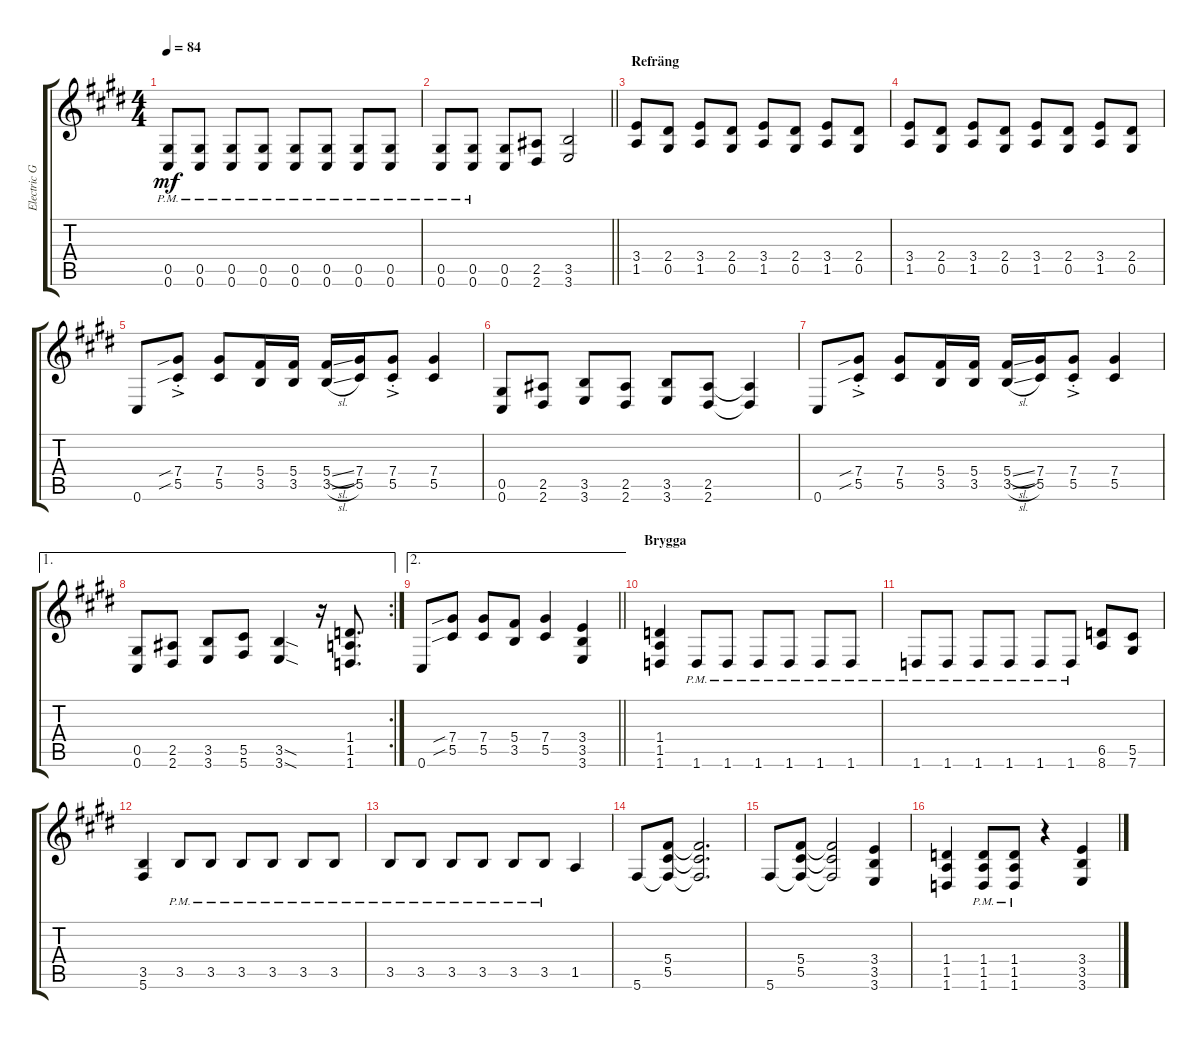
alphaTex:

\track ("Electric Guitar" "Electric G") {instrument distortionguitar}
\staff {score tabs}
\tuning (Eb4 Bb3 Gb3 Db3 Ab2 Db2) {hide}
\ts (4 4)
\tempo 84
\clef g2
\ks c#minor
(0.5{pm} 0.6{pm}).8{dy mf} (0.5{pm} 0.6{pm}).8 (0.5{pm} 0.6{pm}).8 (0.5{pm} 0.6{pm}).8 (0.5{pm} 0.6{pm}).8 (0.5{pm} 0.6{pm}).8 (0.5{pm} 0.6{pm}).8 (0.5{pm} 0.6{pm}).8 |
\barLineRight lightlight
(0.5{pm} 0.6{pm}).8 (0.5{pm} 0.6{pm}).8 (0.5 0.6).8 (2.5 2.6).8 (3.5 3.6).2 |
\section ("" "Refräng")
(3.4 1.5).8 (2.4 0.5).8 (3.4 1.5).8 (2.4 0.5).8 (3.4 1.5).8 (2.4 0.5).8 (3.4 1.5).8 (2.4 0.5).8 |
(3.4 1.5).8 (2.4 0.5).8 (3.4 1.5).8 (2.4 0.5).8 (3.4 1.5).8 (2.4 0.5).8 (3.4 1.5).8 (2.4 0.5).8 |
0.6.8 (7.4{sib ac st} 5.5{sib ac st}).8 (7.4 5.5).8 (5.4 3.5).16 (5.4 3.5).16 (5.4{sl} 3.5{sl}).16 (7.4 5.5).16 (7.4{ac st} 5.5{ac st}).8 (7.4 5.5).4 |
(0.5 0.6).8 (2.5 2.6).8 (3.5 3.6).8 (2.5 2.6).8 (3.5 3.6).8 (2.5 2.6).8 (2.5{t} 2.6{t}).4 |
0.6.8 (7.4{sib ac st} 5.5{sib ac st}).8 (7.4 5.5).8 (5.4 3.5).16 (5.4 3.5).16 (5.4{sl} 3.5{sl}).16 (7.4 5.5).16 (7.4{ac st} 5.5{ac st}).8 (7.4 5.5).4 |
\ae 1
\rc 2
(0.5 0.6).8 (2.5 2.6).8 (3.5 3.6).8 (5.5 5.6).8 (3.5{sod} 3.6{sod}).4 r.16 (1.4 1.5 1.6).8{d} |
\ae 2
\barLineRight lightlight
0.6.8 (7.4{sib} 5.5{sib}).8 (7.4 5.5).8 (5.4 3.5).8 (7.4 5.5).4 (3.4 3.5 3.6).4 |
\section ("" "Brygga")
(1.4 1.5 1.6).4 1.6{pm}.8 1.6{pm}.8 1.6{pm}.8 1.6{pm}.8 1.6{pm}.8 1.6{pm}.8 |
1.6{pm}.8 1.6{pm}.8 1.6{pm}.8 1.6{pm}.8 1.6{pm}.8 1.6{pm}.8 (6.5 8.6).8 (5.5 7.6).8 |
(3.5 5.6).4 3.5{pm}.8 3.5{pm}.8 3.5{pm}.8 3.5{pm}.8 3.5{pm}.8 3.5{pm}.8 |
3.5{pm}.8 3.5{pm}.8 3.5{pm}.8 3.5{pm}.8 3.5{pm}.8 3.5{pm}.8 1.5.4 |
5.6.8 (5.4 5.5 5.6{t}).8 (5.4{t} 5.5{t} 5.6{t}).2{d} |
5.6.8 (5.4 5.5 5.6{t}).8 (5.4{t} 5.5{t} 5.6{t}).2 (3.4 3.5 3.6).4 |
(1.4 1.5 1.6).4 (1.4{pm} 1.5{pm} 1.6{pm}).8 (1.4{pm} 1.5{pm} 1.6{pm}).8 r.4 (3.4 3.5 3.6).4
